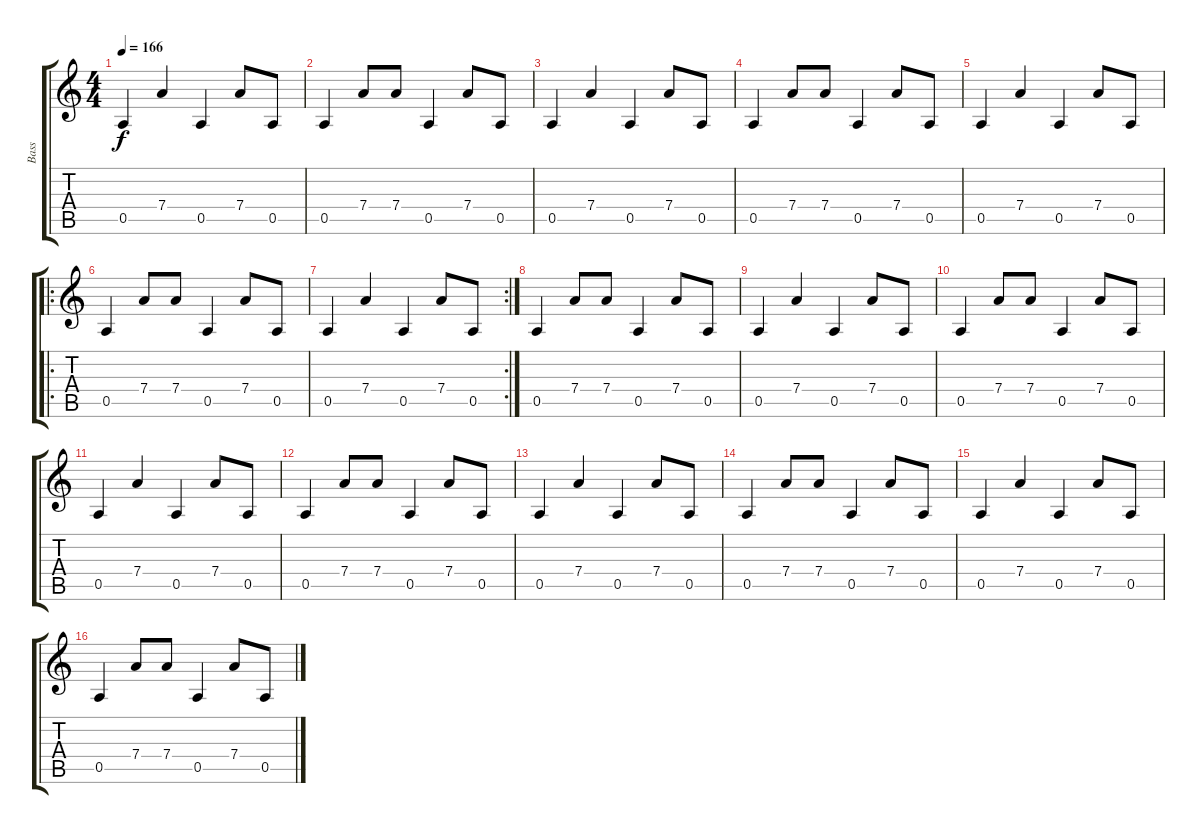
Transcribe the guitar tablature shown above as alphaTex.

\track ("Bass" "Bass") {instrument synthbass2}
\staff {score tabs}
\tuning (E4 B3 G3 D3 A2 E2) {hide}
\ts (4 4)
\tempo 166
\clef g2
\ks c
0.5.4{dy f} 7.4.4 0.5.4 7.4.8 0.5.8 |
0.5.4 7.4.8 7.4.8 0.5.4 7.4.8 0.5.8 |
0.5.4 7.4.4 0.5.4 7.4.8 0.5.8 |
0.5.4 7.4.8 7.4.8 0.5.4 7.4.8 0.5.8 |
0.5.4 7.4.4 0.5.4 7.4.8 0.5.8 |
\ro
0.5.4 7.4.8 7.4.8 0.5.4 7.4.8 0.5.8 |
\rc 2
0.5.4 7.4.4 0.5.4 7.4.8 0.5.8 |
0.5.4 7.4.8 7.4.8 0.5.4 7.4.8 0.5.8 |
0.5.4 7.4.4 0.5.4 7.4.8 0.5.8 |
0.5.4 7.4.8 7.4.8 0.5.4 7.4.8 0.5.8 |
0.5.4 7.4.4 0.5.4 7.4.8 0.5.8 |
0.5.4 7.4.8 7.4.8 0.5.4 7.4.8 0.5.8 |
0.5.4 7.4.4 0.5.4 7.4.8 0.5.8 |
0.5.4 7.4.8 7.4.8 0.5.4 7.4.8 0.5.8 |
0.5.4 7.4.4 0.5.4 7.4.8 0.5.8 |
0.5.4 7.4.8 7.4.8 0.5.4 7.4.8 0.5.8
